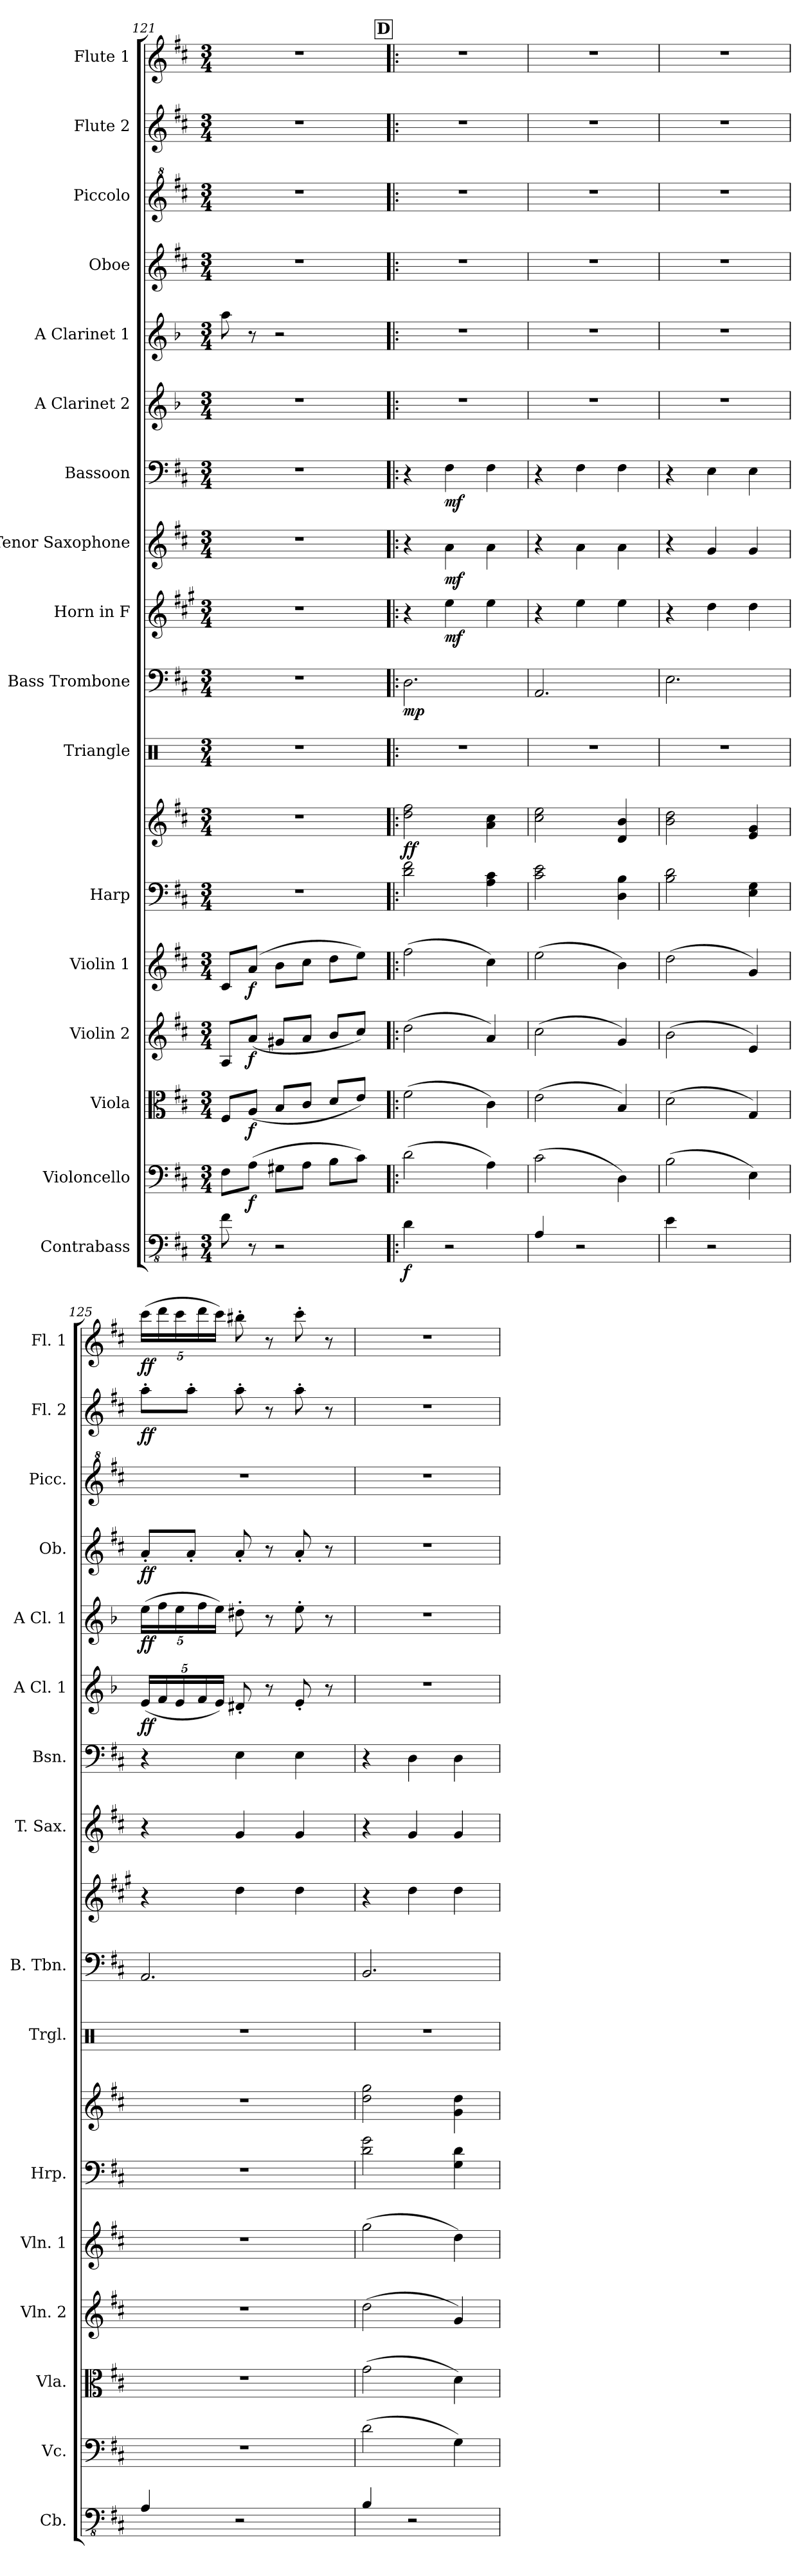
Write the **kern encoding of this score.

**kern	**dynam	**kern	**dynam	**kern	**dynam	**kern	**dynam	**kern	**dynam	**kern	**kern	**dynam	**kern	**kern	**dynam	**kern	**dynam	**kern	**dynam	**kern	**dynam	**kern	**dynam	**kern	**dynam	**kern	**dynam	**kern	**kern	**dynam	**kern	**dynam
*part17	*part17	*part16	*part16	*part15	*part15	*part14	*part14	*part13	*part13	*part12	*part12	*part12	*part11	*part10	*part10	*part9	*part9	*part8	*part8	*part7	*part7	*part6	*part6	*part5	*part5	*part4	*part4	*part3	*part2	*part2	*part1	*part1
*staff18	*staff18	*staff17	*staff17	*staff16	*staff16	*staff15	*staff15	*staff14	*staff14	*staff13	*staff12	*staff12/13	*staff11	*staff10	*staff10	*staff9	*staff9	*staff8	*staff8	*staff7	*staff7	*staff6	*staff6	*staff5	*staff5	*staff4	*staff4	*staff3	*staff2	*staff2	*staff1	*staff1
*I"Contrabass	*	*I"Violoncello	*	*I"Viola	*	*I"Violin 2	*	*I"Violin 1	*	*I"Harp	*	*	*I"Triangle	*I"Bass Trombone	*	*I"Horn in F	*	*I"Tenor Saxophone	*	*I"Bassoon	*	*I"A Clarinet 2	*	*I"A Clarinet 1	*	*I"Oboe	*	*I"Piccolo	*I"Flute 2	*	*I"Flute 1	*
*I'Cb.	*	*I'Vc.	*	*I'Vla.	*	*I'Vln. 2	*	*I'Vln. 1	*	*I'Hrp.	*	*	*I'Trgl.	*I'B. Tbn.	*	*	*	*I'T. Sax.	*	*I'Bsn.	*	*I'A Cl. 1	*	*I'A Cl. 1	*	*I'Ob.	*	*I'Picc.	*I'Fl. 2	*	*I'Fl. 1	*
!!LO:PB:g=z
*clefFv4	*	*clefF4	*	*clefC3	*	*clefG2	*	*clefG2	*	*clefF4	*clefG2	*	*clefX	*clefF4	*	*clefG2	*	*clefG2	*	*clefF4	*	*clefG2	*	*clefG2	*	*clefG2	*	*clefG^2	*clefG2	*	*clefG2	*
*ITrd7c12	*	*	*	*	*	*	*	*	*	*	*	*	*	*	*	*ITrd4c7	*	*ITrd8c14	*	*	*	*ITrd2c3	*	*ITrd2c3	*	*	*	*ITrd-7c-12	*	*	*	*
*k[f#c#]	*	*k[f#c#]	*	*k[f#c#]	*	*k[f#c#]	*	*k[f#c#]	*	*k[f#c#]	*k[f#c#]	*	*k[]	*k[f#c#]	*	*k[f#c#]	*	*k[f#c#]	*	*k[f#c#]	*	*k[f#c#]	*	*k[f#c#]	*	*k[f#c#]	*	*k[f#c#]	*k[f#c#]	*	*k[f#c#]	*
*M3/4	*	*M3/4	*	*M3/4	*	*M3/4	*	*M3/4	*	*M3/4	*M3/4	*	*M3/4	*M3/4	*	*M3/4	*	*M3/4	*	*M3/4	*	*M3/4	*	*M3/4	*	*M3/4	*	*M3/4	*M3/4	*	*M3/4	*
=121	=121	=121	=121	=121	=121	=121	=121	=121	=121	=121	=121	=121	=121	=121	=121	=121	=121	=121	=121	=121	=121	=121	=121	=121	=121	=121	=121	=121	=121	=121	=121	=121
8FF#\	.	8F#\L	.	8F#/L	.	8A/L	.	8c#/L	.	2.r	2.r	.	2.r	2.r	.	2.r	.	2.r	.	2.r	.	2.r	.	8ff#\	.	2.r	.	2.r	2.r	.	2.r	.
!	!	!	!LO:DY:b	!	!LO:DY:b	!	!LO:DY:b	!	!LO:DY:b	!	!	!	!	!	!	!	!	!	!	!	!	!	!	!	!	!	!	!	!	!	!	!
8r	.	(8A\J	f	(8A/J	f	(8a/J	f	(8a/J	f	.	.	.	.	.	.	.	.	.	.	.	.	.	.	8r	.	.	.	.	.	.	.	.
2r	.	8G#X\L	.	8B/L	.	8g#X/L	.	8b\L	.	.	.	.	.	.	.	.	.	.	.	.	.	.	.	2r	.	.	.	.	.	.	.	.
.	.	8A\J	.	8c#/J	.	8a/J	.	8cc#\J	.	.	.	.	.	.	.	.	.	.	.	.	.	.	.	.	.	.	.	.	.	.	.	.
.	.	8B\L	.	8d/L	.	8b/L	.	8dd\L	.	.	.	.	.	.	.	.	.	.	.	.	.	.	.	.	.	.	.	.	.	.	.	.
.	.	8c#\J)	.	8e/J)	.	8cc#/J)	.	8ee\J)	.	.	.	.	.	.	.	.	.	.	.	.	.	.	.	.	.	.	.	.	.	.	.	.
!!LO:REH:place=s1:a:B:fs=14:t=D
=122!|:	=122!|:	=122!|:	=122!|:	=122!|:	=122!|:	=122!|:	=122!|:	=122!|:	=122!|:	=122!|:	=122!|:	=122!|:	=122!|:	=122!|:	=122!|:	=122!|:	=122!|:	=122!|:	=122!|:	=122!|:	=122!|:	=122!|:	=122!|:	=122!|:	=122!|:	=122!|:	=122!|:	=122!|:	=122!|:	=122!|:	=122!|:	=122!|:
!	!LO:DY:b	!	!	!	!	!	!	!	!	!	!	!LO:DY:b	!	!	!LO:DY:b	!	!	!	!	!	!	!	!	!	!	!	!	!	!	!	!	!
4DD\	f	(2d\	.	(2f#\	.	(2dd\	.	(2ff#\	.	2d\ 2f#\	2dd\ 2ff#\	ff	2.r	2.D\	mp	4r	.	4r	.	4r	.	2.r	.	2.r	.	2.r	.	2.r	2.r	.	2.r	.
!	!	!	!	!	!	!	!	!	!	!	!	!	!	!	!	!	!LO:DY:b	!	!LO:DY:b	!	!LO:DY:b	!	!	!	!	!	!	!	!	!	!	!
2r	.	.	.	.	.	.	.	.	.	.	.	.	.	.	.	4a\	mf	4A\	mf	4F#\	mf	.	.	.	.	.	.	.	.	.	.	.
.	.	4A\)	.	4c#\)	.	4a/)	.	4cc#\)	.	4A\ 4c#\	4a\ 4cc#\	.	.	.	.	4a\	.	4A\	.	4F#\	.	.	.	.	.	.	.	.	.	.	.	.
=123	=123	=123	=123	=123	=123	=123	=123	=123	=123	=123	=123	=123	=123	=123	=123	=123	=123	=123	=123	=123	=123	=123	=123	=123	=123	=123	=123	=123	=123	=123	=123	=123
4AAA/	.	(2c#\	.	(2e\	.	(2cc#\	.	(2ee\	.	2c#\ 2e\	2cc#\ 2ee\	.	2.r	2.AA/	.	4r	.	4r	.	4r	.	2.r	.	2.r	.	2.r	.	2.r	2.r	.	2.r	.
2r	.	.	.	.	.	.	.	.	.	.	.	.	.	.	.	4a\	.	4A\	.	4F#\	.	.	.	.	.	.	.	.	.	.	.	.
.	.	4D\)	.	4B/)	.	4g/)	.	4b\)	.	4D\ 4B\	4d/ 4b/	.	.	.	.	4a\	.	4A\	.	4F#\	.	.	.	.	.	.	.	.	.	.	.	.
=124	=124	=124	=124	=124	=124	=124	=124	=124	=124	=124	=124	=124	=124	=124	=124	=124	=124	=124	=124	=124	=124	=124	=124	=124	=124	=124	=124	=124	=124	=124	=124	=124
4EE\	.	(2B\	.	(2d\	.	(2b\	.	(2dd\	.	2B\ 2d\	2b\ 2dd\	.	2.r	2.E\	.	4r	.	4r	.	4r	.	2.r	.	2.r	.	2.r	.	2.r	2.r	.	2.r	.
2r	.	.	.	.	.	.	.	.	.	.	.	.	.	.	.	4g\	.	4G/	.	4E\	.	.	.	.	.	.	.	.	.	.	.	.
.	.	4E\)	.	4G/)	.	4e/)	.	4g/)	.	4E\ 4G\	4e/ 4g/	.	.	.	.	4g\	.	4G/	.	4E\	.	.	.	.	.	.	.	.	.	.	.	.
=125	=125	=125	=125	=125	=125	=125	=125	=125	=125	=125	=125	=125	=125	=125	=125	=125	=125	=125	=125	=125	=125	=125	=125	=125	=125	=125	=125	=125	=125	=125	=125	=125
*	*	*	*	*	*	*	*	*	*	*	*	*	*	*	*	*	*	*	*	*	*	*Xbrackettup	*	*Xbrackettup	*	*	*	*	*	*	*Xbrackettup	*
!	!	!	!	!	!	!	!	!	!	!	!	!	!	!	!	!	!	!	!	!	!	!	!LO:DY:b	!	!LO:DY:b	!	!LO:DY:b	!	!	!LO:DY:b	!	!LO:DY:b
4AAA/	.	2.r	.	2.r	.	2.r	.	2.r	.	2.r	2.r	.	2.r	2.AA/	.	4r	.	4r	.	4r	.	(20c#/LL	ff	(20cc#\LL	ff	8a'/L	ff	2.r	8aa'\L	ff	(20ccc#\LL	ff
.	.	.	.	.	.	.	.	.	.	.	.	.	.	.	.	.	.	.	.	.	.	20d/	.	20dd\	.	.	.	.	.	.	20ddd\	.
.	.	.	.	.	.	.	.	.	.	.	.	.	.	.	.	.	.	.	.	.	.	20c#/	.	20cc#\	.	.	.	.	.	.	20ccc#\	.
.	.	.	.	.	.	.	.	.	.	.	.	.	.	.	.	.	.	.	.	.	.	.	.	.	.	8a'/J	.	.	8aa'\J	.	.	.
.	.	.	.	.	.	.	.	.	.	.	.	.	.	.	.	.	.	.	.	.	.	20d/	.	20dd\	.	.	.	.	.	.	20ddd\	.
.	.	.	.	.	.	.	.	.	.	.	.	.	.	.	.	.	.	.	.	.	.	20c#/JJ)	.	20cc#\JJ)	.	.	.	.	.	.	20ccc#\JJ)	.
2r	.	.	.	.	.	.	.	.	.	.	.	.	.	.	.	4g\	.	4G/	.	4E\	.	8B#X'/	.	8b#X'\	.	8a'/	.	.	8aa'\	.	8bb#X'\	.
.	.	.	.	.	.	.	.	.	.	.	.	.	.	.	.	.	.	.	.	.	.	8r	.	8r	.	8r	.	.	8r	.	8r	.
.	.	.	.	.	.	.	.	.	.	.	.	.	.	.	.	4g\	.	4G/	.	4E\	.	8c#'/	.	8cc#'\	.	8a'/	.	.	8aa'\	.	8ccc#'\	.
.	.	.	.	.	.	.	.	.	.	.	.	.	.	.	.	.	.	.	.	.	.	8r	.	8r	.	8r	.	.	8r	.	8r	.
=126	=126	=126	=126	=126	=126	=126	=126	=126	=126	=126	=126	=126	=126	=126	=126	=126	=126	=126	=126	=126	=126	=126	=126	=126	=126	=126	=126	=126	=126	=126	=126	=126
4BBB/	.	(2d\	.	(2g\	.	(2dd\	.	(2gg\	.	2d\ 2g\	2dd\ 2gg\	.	2.r	2.BB/	.	4r	.	4r	.	4r	.	2.r	.	2.r	.	2.r	.	2.r	2.r	.	2.r	.
2r	.	.	.	.	.	.	.	.	.	.	.	.	.	.	.	4g\	.	4G/	.	4D\	.	.	.	.	.	.	.	.	.	.	.	.
.	.	4G\)	.	4d\)	.	4g/)	.	4dd\)	.	4G\ 4d\	4g\ 4dd\	.	.	.	.	4g\	.	4G/	.	4D\	.	.	.	.	.	.	.	.	.	.	.	.
=	=	=	=	=	=	=	=	=	=	=	=	=	=	=	=	=	=	=	=	=	=	=	=	=	=	=	=	=	=	=	=	=
*-	*-	*-	*-	*-	*-	*-	*-	*-	*-	*-	*-	*-	*-	*-	*-	*-	*-	*-	*-	*-	*-	*-	*-	*-	*-	*-	*-	*-	*-	*-	*-	*-
